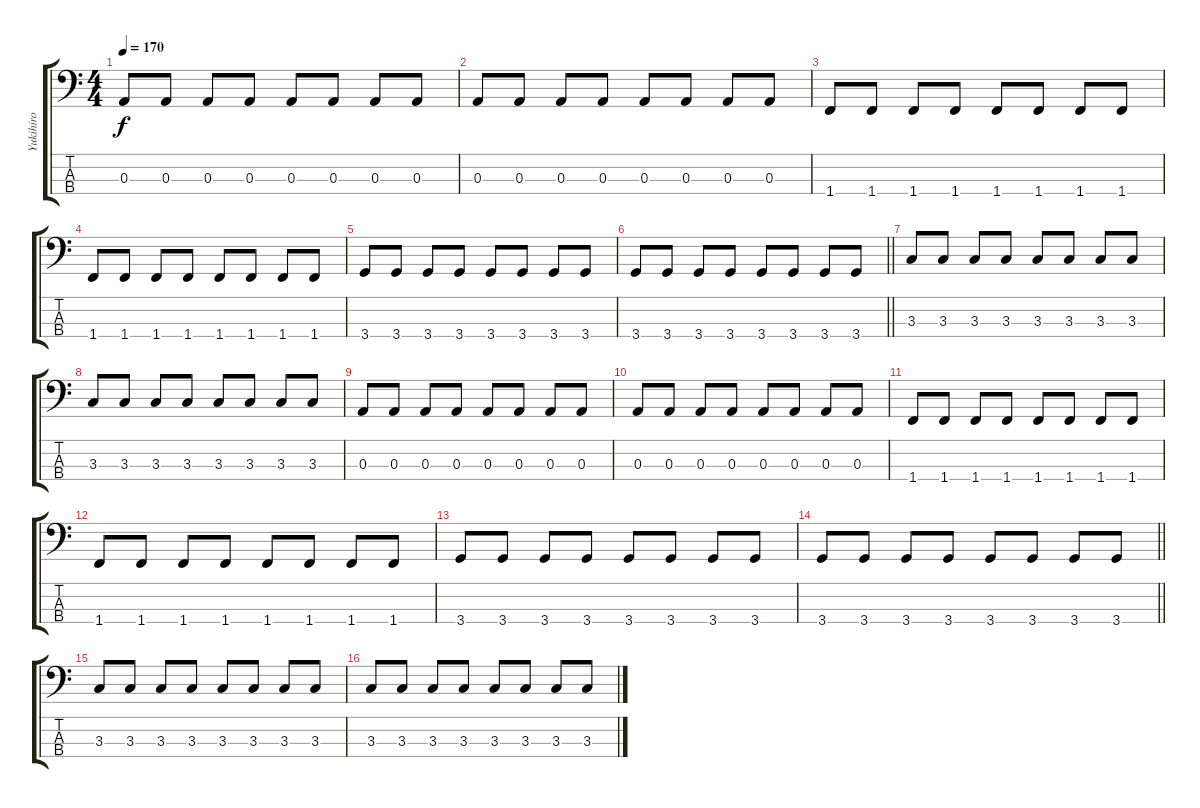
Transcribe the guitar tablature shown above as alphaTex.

\track ("Yukihiro" "Yukihiro") {instrument electricbasspick}
\staff {score tabs}
\tuning (G2 D2 A1 E1) {hide}
\ts (4 4)
\tempo 170
\clef f4
\ks c
0.3.8{dy f} 0.3.8 0.3.8 0.3.8 0.3.8 0.3.8 0.3.8 0.3.8 |
0.3.8 0.3.8 0.3.8 0.3.8 0.3.8 0.3.8 0.3.8 0.3.8 |
1.4.8 1.4.8 1.4.8 1.4.8 1.4.8 1.4.8 1.4.8 1.4.8 |
1.4.8 1.4.8 1.4.8 1.4.8 1.4.8 1.4.8 1.4.8 1.4.8 |
3.4.8 3.4.8 3.4.8 3.4.8 3.4.8 3.4.8 3.4.8 3.4.8 |
\barLineRight lightlight
3.4.8 3.4.8 3.4.8 3.4.8 3.4.8 3.4.8 3.4.8 3.4.8 |
3.3.8 3.3.8 3.3.8 3.3.8 3.3.8 3.3.8 3.3.8 3.3.8 |
3.3.8 3.3.8 3.3.8 3.3.8 3.3.8 3.3.8 3.3.8 3.3.8 |
0.3.8 0.3.8 0.3.8 0.3.8 0.3.8 0.3.8 0.3.8 0.3.8 |
0.3.8 0.3.8 0.3.8 0.3.8 0.3.8 0.3.8 0.3.8 0.3.8 |
1.4.8 1.4.8 1.4.8 1.4.8 1.4.8 1.4.8 1.4.8 1.4.8 |
1.4.8 1.4.8 1.4.8 1.4.8 1.4.8 1.4.8 1.4.8 1.4.8 |
3.4.8 3.4.8 3.4.8 3.4.8 3.4.8 3.4.8 3.4.8 3.4.8 |
\barLineRight lightlight
3.4.8 3.4.8 3.4.8 3.4.8 3.4.8 3.4.8 3.4.8 3.4.8 |
3.3.8 3.3.8 3.3.8 3.3.8 3.3.8 3.3.8 3.3.8 3.3.8 |
3.3.8 3.3.8 3.3.8 3.3.8 3.3.8 3.3.8 3.3.8 3.3.8
